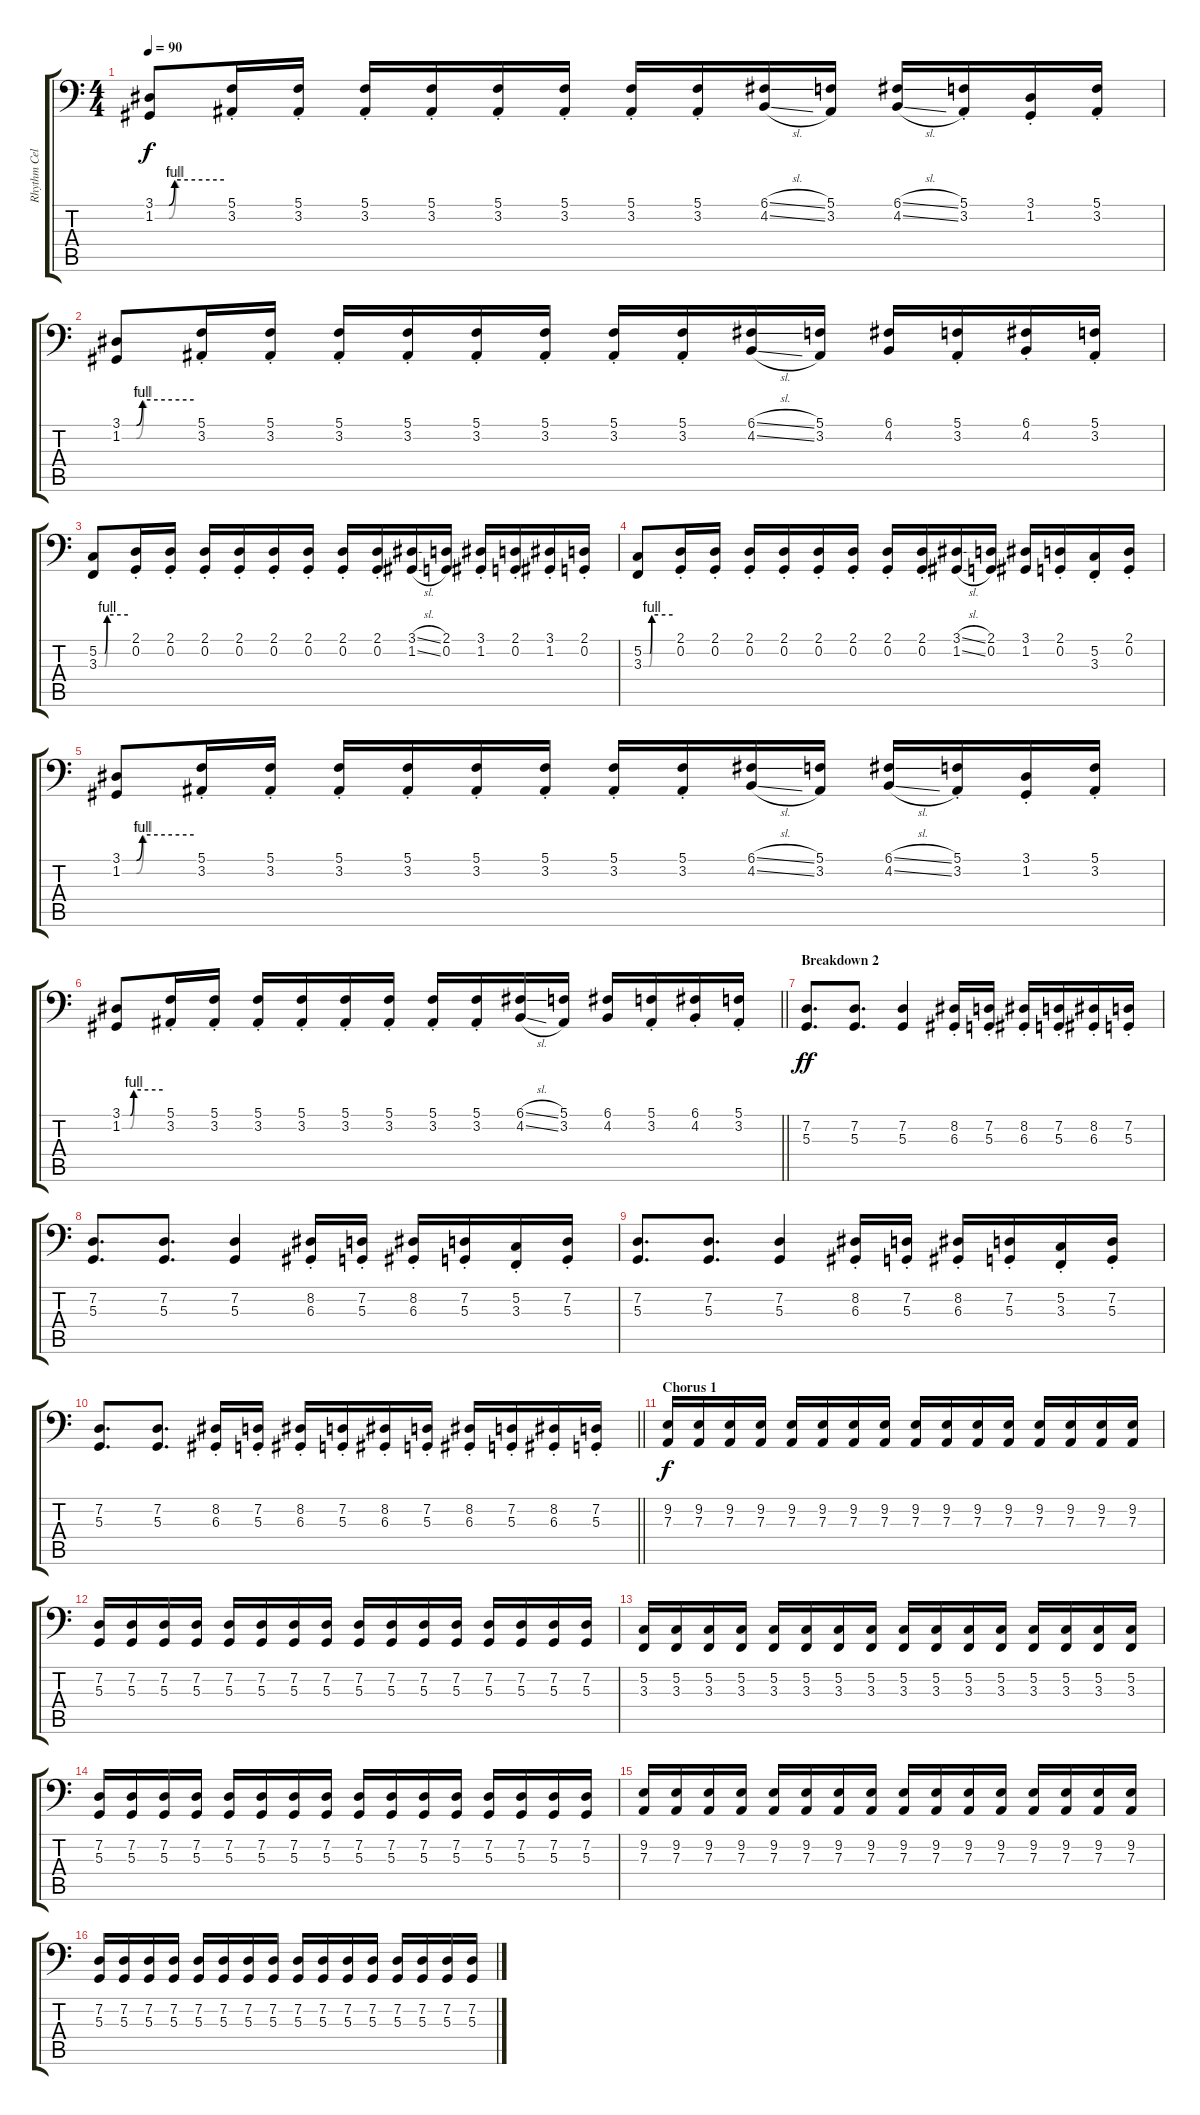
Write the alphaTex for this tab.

\track ("Rhythm Cello" "Rhythm Cel") {instrument cello}
\staff {score tabs}
\tuning (C3 G2 D2 A1 E1 B0) {hide}
\ts (4 4)
\tempo 90
\clef f4
\ks c
(3.1{be (custom 0 0 12 0 17 4 60 4)} 1.2{be (custom 0 0 12 0 18 4 60 4)}).8{dy f} (5.1{st} 3.2{st}).16 (5.1{st} 3.2{st}).16 (5.1{st} 3.2{st}).16 (5.1{st} 3.2{st}).16 (5.1{st} 3.2{st}).16 (5.1{st} 3.2{st}).16 (5.1{st} 3.2{st}).16 (5.1{st} 3.2{st}).16 (6.1{sl} 4.2{sl}).16 (5.1 3.2).16 (6.1{sl} 4.2{sl}).16 (5.1{st} 3.2{st}).16 (3.1{st} 1.2{st}).16 (5.1{st} 3.2{st}).16 |
(3.1{be (custom 0 0 12 0 17 4 60 4)} 1.2{be (custom 0 0 12 0 18 4 60 4)}).8 (5.1{st} 3.2{st}).16 (5.1{st} 3.2{st}).16 (5.1{st} 3.2{st}).16 (5.1{st} 3.2{st}).16 (5.1{st} 3.2{st}).16 (5.1{st} 3.2{st}).16 (5.1{st} 3.2{st}).16 (5.1{st} 3.2{st}).16 (6.1{sl} 4.2{sl}).16 (5.1 3.2).16 (6.1 4.2).16 (5.1{st} 3.2{st}).16 (6.1{st} 4.2{st}).16 (5.1{st} 3.2{st}).16 |
(5.2{be (custom 0 0 12 0 17 4 60 4)} 3.3{be (custom 0 0 12 0 18 4 60 4)}).8 (2.1{st} 0.2{st}).16 (2.1{st} 0.2{st}).16 (2.1{st} 0.2{st}).16 (2.1{st} 0.2{st}).16 (2.1{st} 0.2{st}).16 (2.1{st} 0.2{st}).16 (2.1{st} 0.2{st}).16 (2.1{st} 0.2{st}).16 (3.1{sl} 1.2{sl}).16 (2.1 0.2).16 (3.1{st} 1.2).16 (2.1{st} 0.2{st}).16 (3.1{st} 1.2{st}).16 (2.1{st} 0.2{st}).16 |
(5.2{be (custom 0 0 13 0 17 4 60 4)} 3.3{be (custom 0 0 12 0 18 4 60 4)}).8 (2.1{st} 0.2{st}).16 (2.1{st} 0.2{st}).16 (2.1{st} 0.2{st}).16 (2.1{st} 0.2{st}).16 (2.1{st} 0.2{st}).16 (2.1{st} 0.2{st}).16 (2.1{st} 0.2{st}).16 (2.1{st} 0.2{st}).16 (3.1{sl} 1.2{sl}).16 (2.1 0.2).16 (3.1 1.2).16 (2.1{st} 0.2{st}).16 (5.2{st} 3.3{st}).16 (2.1{st} 0.2{st}).16 |
(3.1{be (custom 0 0 12 0 17 4 60 4)} 1.2{be (custom 0 0 12 0 18 4 60 4)}).8 (5.1{st} 3.2{st}).16 (5.1{st} 3.2{st}).16 (5.1{st} 3.2{st}).16 (5.1{st} 3.2{st}).16 (5.1{st} 3.2{st}).16 (5.1{st} 3.2{st}).16 (5.1{st} 3.2{st}).16 (5.1{st} 3.2{st}).16 (6.1{sl} 4.2{sl}).16 (5.1 3.2).16 (6.1{sl} 4.2{sl}).16 (5.1{st} 3.2{st}).16 (3.1{st} 1.2{st}).16 (5.1{st} 3.2{st}).16 |
\barLineRight lightlight
(3.1{be (custom 0 0 12 0 17 4 60 4)} 1.2{be (custom 0 0 12 0 18 4 60 4)}).8 (5.1{st} 3.2{st}).16 (5.1{st} 3.2{st}).16 (5.1{st} 3.2{st}).16 (5.1{st} 3.2{st}).16 (5.1{st} 3.2{st}).16 (5.1{st} 3.2{st}).16 (5.1{st} 3.2{st}).16 (5.1{st} 3.2{st}).16 (6.1{sl} 4.2{sl}).16 (5.1 3.2).16 (6.1 4.2).16 (5.1{st} 3.2{st}).16 (6.1{st} 4.2{st}).16 (5.1{st} 3.2{st}).16 |
\section ("" "Breakdown 2")
(7.2 5.3).8{d dy ff} (7.2 5.3).8{d} (7.2 5.3).4 (8.2{st} 6.3{st}).16 (7.2{st} 5.3{st}).16 (8.2{st} 6.3{st}).16 (7.2{st} 5.3{st}).16 (8.2{st} 6.3{st}).16 (7.2{st} 5.3{st}).16 |
(7.2 5.3).8{d} (7.2 5.3).8{d} (7.2 5.3).4 (8.2{st} 6.3{st}).16 (7.2{st} 5.3{st}).16 (8.2{st} 6.3{st}).16 (7.2{st} 5.3{st}).16 (5.2{st} 3.3{st}).16 (7.2{st} 5.3{st}).16 |
(7.2 5.3).8{d} (7.2 5.3).8{d} (7.2 5.3).4 (8.2{st} 6.3{st}).16 (7.2{st} 5.3{st}).16 (8.2{st} 6.3{st}).16 (7.2{st} 5.3{st}).16 (5.2{st} 3.3{st}).16 (7.2{st} 5.3{st}).16 |
\barLineRight lightlight
(7.2 5.3).8{d} (7.2 5.3).8{d} (8.2{st} 6.3{st}).16 (7.2{st} 5.3{st}).16 (8.2{st} 6.3{st}).16 (7.2{st} 5.3{st}).16 (8.2{st} 6.3{st}).16 (7.2{st} 5.3{st}).16 (8.2{st} 6.3{st}).16 (7.2{st} 5.3{st}).16 (8.2{st} 6.3{st}).16 (7.2{st} 5.3{st}).16 |
\section ("" "Chorus 1")
(9.2 7.3).16{dy f} (9.2 7.3).16 (9.2 7.3).16 (9.2 7.3).16 (9.2 7.3).16 (9.2 7.3).16 (9.2 7.3).16 (9.2 7.3).16 (9.2 7.3).16 (9.2 7.3).16 (9.2 7.3).16 (9.2 7.3).16 (9.2 7.3).16 (9.2 7.3).16 (9.2 7.3).16 (9.2 7.3).16 |
(7.2 5.3).16 (7.2 5.3).16 (7.2 5.3).16 (7.2 5.3).16 (7.2 5.3).16 (7.2 5.3).16 (7.2 5.3).16 (7.2 5.3).16 (7.2 5.3).16 (7.2 5.3).16 (7.2 5.3).16 (7.2 5.3).16 (7.2 5.3).16 (7.2 5.3).16 (7.2 5.3).16 (7.2 5.3).16 |
(5.2 3.3).16 (5.2 3.3).16 (5.2 3.3).16 (5.2 3.3).16 (5.2 3.3).16 (5.2 3.3).16 (5.2 3.3).16 (5.2 3.3).16 (5.2 3.3).16 (5.2 3.3).16 (5.2 3.3).16 (5.2 3.3).16 (5.2 3.3).16 (5.2 3.3).16 (5.2 3.3).16 (5.2 3.3).16 |
(7.2 5.3).16 (7.2 5.3).16 (7.2 5.3).16 (7.2 5.3).16 (7.2 5.3).16 (7.2 5.3).16 (7.2 5.3).16 (7.2 5.3).16 (7.2 5.3).16 (7.2 5.3).16 (7.2 5.3).16 (7.2 5.3).16 (7.2 5.3).16 (7.2 5.3).16 (7.2 5.3).16 (7.2 5.3).16 |
(9.2 7.3).16 (9.2 7.3).16 (9.2 7.3).16 (9.2 7.3).16 (9.2 7.3).16 (9.2 7.3).16 (9.2 7.3).16 (9.2 7.3).16 (9.2 7.3).16 (9.2 7.3).16 (9.2 7.3).16 (9.2 7.3).16 (9.2 7.3).16 (9.2 7.3).16 (9.2 7.3).16 (9.2 7.3).16 |
(7.2 5.3).16 (7.2 5.3).16 (7.2 5.3).16 (7.2 5.3).16 (7.2 5.3).16 (7.2 5.3).16 (7.2 5.3).16 (7.2 5.3).16 (7.2 5.3).16 (7.2 5.3).16 (7.2 5.3).16 (7.2 5.3).16 (7.2 5.3).16 (7.2 5.3).16 (7.2 5.3).16 (7.2 5.3).16
